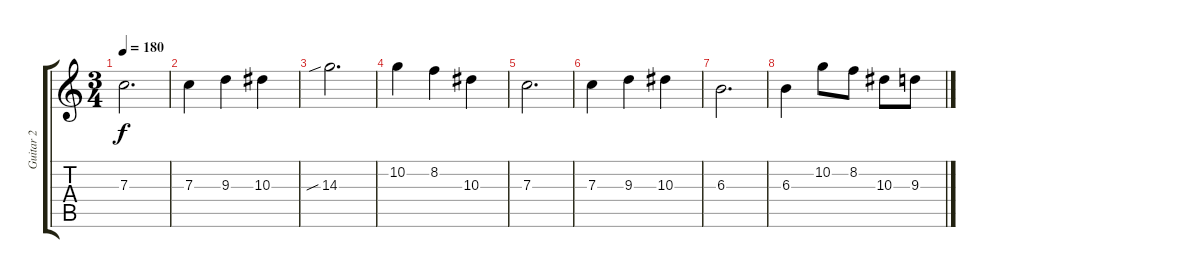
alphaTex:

\track ("Guitar 2" "Guitar 2") {instrument acousticguitarsteel}
\staff {score tabs}
\tuning (D4 A3 F3 C3 G2 D2) {hide}
\ts (3 4)
\tempo 180
\clef g2
\ks c
7.3.2{d dy f} |
7.3.4 9.3.4{volume 0} 10.3.4 |
14.3{sib}.2{d} |
10.2.4 8.2.4 10.3.4 |
7.3.2{d} |
7.3.4 9.3.4 10.3.4 |
6.3.2{d} |
6.3.4 10.2.8 8.2.8 10.3.8 9.3.8
